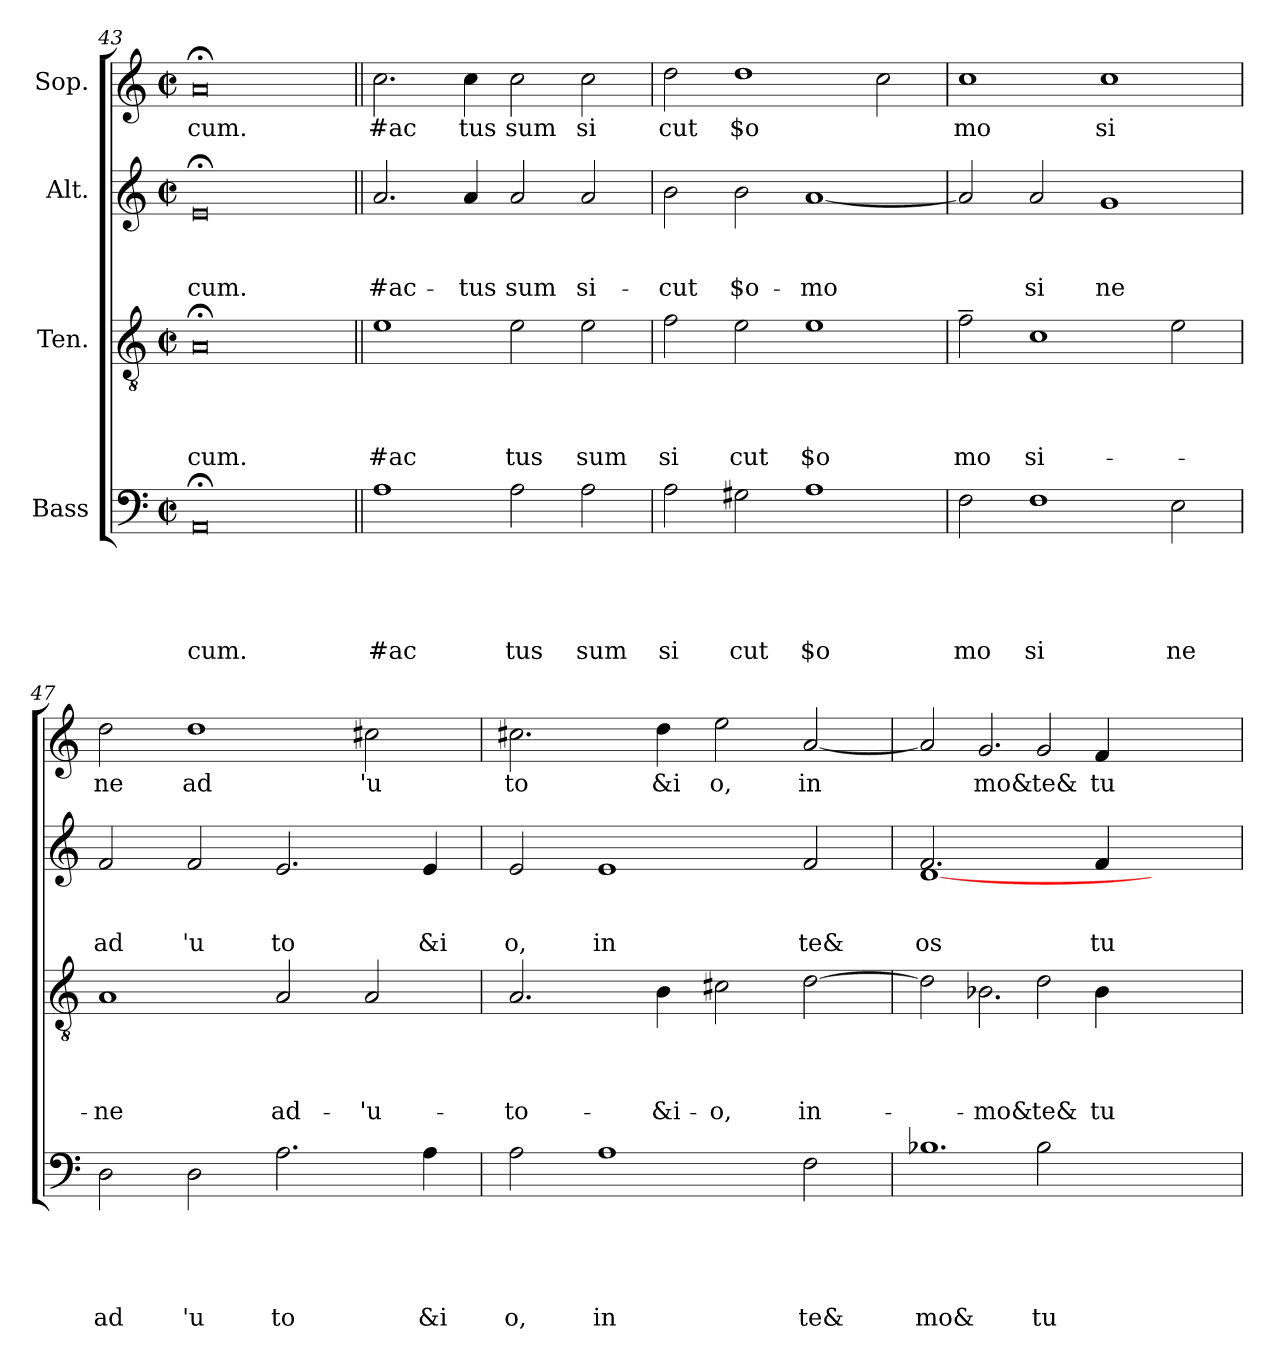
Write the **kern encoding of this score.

**kern	**text	**text	**text	**text	**text	**kern	**text	**text	**text	**text	**kern	**text	**text	**text	**kern	**text
*part4	*part4	*part4	*part4	*part4	*part4	*part3	*part3	*part3	*part3	*part3	*part2	*part2	*part2	*part2	*part1	*part1
*staff4	*staff4	*staff4	*staff4	*staff4	*staff4	*staff3	*staff3	*staff3	*staff3	*staff3	*staff2	*staff2	*staff2	*staff2	*staff1	*staff1
*I"Bass	*	*	*	*	*	*I"Ten.	*	*	*	*	*I"Alt.	*	*	*	*I"Sop.	*
*clefF4	*	*	*	*	*	*clefGv2	*	*	*	*	*clefG2	*	*	*	*clefG2	*
*k[]	*	*	*	*	*	*k[]	*	*	*	*	*k[]	*	*	*	*k[]	*
*C:	*	*	*	*	*	*C:	*	*	*	*	*C:	*	*	*	*C:	*
*M2/2	*	*	*	*	*	*M2/2	*	*	*	*	*M2/2	*	*	*	*M2/2	*
*met(c|)	*	*	*	*	*	*met(c|)	*	*	*	*	*met(c|)	*	*	*	*met(c|)	*
=43	=43	=43	=43	=43	=43	=43	=43	=43	=43	=43	=43	=43	=43	=43	=43	=43
!	!	!	!	!	!LO:LY:b	!	!	!	!	!LO:LY:b	!	!	!	!LO:LY:b	!	!LO:LY:b
0AA;	.	.	.	.	cum.	0A;	.	.	.	cum.	0e;	.	.	-cum.	0a;	cum.
=44||	=44||	=44||	=44||	=44||	=44||	=44||	=44||	=44||	=44||	=44||	=44||	=44||	=44||	=44||	=44||	=44||
!	!	!	!	!	!LO:LY:b	!	!	!	!	!LO:LY:b	!	!	!	!LO:LY:b	!	!LO:LY:b
1A	.	.	.	.	#ac	1e	.	.	.	#ac	2.a/	.	.	#ac-	2.cc\	#ac
!	!	!	!	!	!	!	!	!	!	!	!	!	!	!LO:LY:b	!	!LO:LY:b
.	.	.	.	.	.	.	.	.	.	.	4a/	.	.	-tus	4cc\	tus
!	!	!	!	!	!LO:LY:b	!	!	!	!	!LO:LY:b	!	!	!	!LO:LY:b	!	!LO:LY:b
2A\	.	.	.	.	tus	2e\	.	.	.	tus	2a/	.	.	sum	2cc\	sum
!	!	!	!	!	!LO:LY:b	!	!	!	!	!LO:LY:b	!	!	!	!LO:LY:b	!	!LO:LY:b
2A\	.	.	.	.	sum	2e\	.	.	.	sum	2a/	.	.	si-	2cc\	si
=45	=45	=45	=45	=45	=45	=45	=45	=45	=45	=45	=45	=45	=45	=45	=45	=45
!	!	!	!	!	!LO:LY:b	!	!	!	!	!LO:LY:b	!	!	!	!LO:LY:b	!	!LO:LY:b
2A\	.	.	.	.	si	2f\	.	.	.	si	2b\	.	.	-cut	2dd\	cut
!	!	!	!	!	!LO:LY:b	!	!	!	!	!LO:LY:b	!	!	!	!LO:LY:b	!	!LO:LY:b
2G#X\	.	.	.	.	cut	2e\	.	.	.	cut	2b\	.	.	$o-	1dd	$o
!	!	!	!	!	!LO:LY:b	!	!	!	!	!LO:LY:b	!	!	!	!LO:LY:b	!	!
1A	.	.	.	.	$o	1e	.	.	.	$o	[<1a	.	.	-mo	.	.
.	.	.	.	.	.	.	.	.	.	.	.	.	.	.	2cc\	.
!!LO:LB:g=z
=46	=46	=46	=46	=46	=46	=46	=46	=46	=46	=46	=46	=46	=46	=46	=46	=46
!	!	!	!	!	!LO:LY:b	!	!	!	!	!LO:LY:b	!	!	!	!	!	!LO:LY:b
2F\	.	.	.	.	mo	2f~>\	.	.	.	mo	2a/]	.	.	.	1cc	mo
!	!	!	!	!	!LO:LY:b	!	!	!	!	!LO:LY:b	!	!	!	!LO:LY:b	!	!
1F	.	.	.	.	si	1c	.	.	.	si-	2a/	.	.	si	.	.
!	!	!	!	!	!	!	!	!	!	!	!	!	!	!LO:LY:b	!	!LO:LY:b
.	.	.	.	.	.	.	.	.	.	.	1g	.	.	ne	1cc	si
!	!	!	!	!	!LO:LY:b	!	!	!	!	!	!	!	!	!	!	!
2E\	.	.	.	.	ne	2e\	.	.	.	.	.	.	.	.	.	.
=47	=47	=47	=47	=47	=47	=47	=47	=47	=47	=47	=47	=47	=47	=47	=47	=47
!	!	!	!	!	!LO:LY:b	!	!	!	!	!LO:LY:b	!	!	!	!LO:LY:b	!	!LO:LY:b
2D\	.	.	.	.	ad	1A	.	.	.	-ne	2f/	.	.	ad	2dd\	ne
!	!	!	!	!	!LO:LY:b	!	!	!	!	!	!	!	!	!LO:LY:b	!	!LO:LY:b
2D\	.	.	.	.	'u	.	.	.	.	.	2f/	.	.	'u	1dd	ad
!	!	!	!	!	!LO:LY:b	!	!	!	!	!LO:LY:b	!	!	!	!LO:LY:b	!	!
2.A\	.	.	.	.	to	2A/	.	.	.	ad-	2.e/	.	.	to	.	.
!	!	!	!	!	!	!	!	!	!	!LO:LY:b	!	!	!	!	!	!LO:LY:b
.	.	.	.	.	.	2A/	.	.	.	-'u-	.	.	.	.	2cc#X\	'u
!	!	!	!	!	!LO:LY:b	!	!	!	!	!	!	!	!	!LO:LY:b	!	!
4A\	.	.	.	.	&i	.	.	.	.	.	4e/	.	.	&i	.	.
=48	=48	=48	=48	=48	=48	=48	=48	=48	=48	=48	=48	=48	=48	=48	=48	=48
!	!	!	!	!	!LO:LY:b	!	!	!	!	!LO:LY:b	!	!	!	!LO:LY:b	!	!LO:LY:b
2A\	.	.	.	.	o,	2.A/	.	.	.	-to-	2e/	.	.	o,	2.cc#X\	to
!	!	!	!	!	!LO:LY:b	!	!	!	!	!	!	!	!	!LO:LY:b	!	!
1A	.	.	.	.	in	.	.	.	.	.	1e	.	.	in	.	.
!	!	!	!	!	!	!	!	!	!	!LO:LY:b	!	!	!	!	!	!LO:LY:b
.	.	.	.	.	.	4B\	.	.	.	-&i-	.	.	.	.	4dd\	&i
!	!	!	!	!	!	!	!	!	!	!LO:LY:b	!	!	!	!	!	!LO:LY:b
.	.	.	.	.	.	2c#X\	.	.	.	-o,	.	.	.	.	2ee\	o,
!	!	!	!	!	!LO:LY:b	!	!	!	!	!LO:LY:b	!	!	!	!LO:LY:b	!	!LO:LY:b
2F\	.	.	.	.	te&	[>2d\	.	.	.	in-	2f/	.	.	te&	[<2a/	in
=49	=49	=49	=49	=49	=49	=49	=49	=49	=49	=49	=49	=49	=49	=49	=49	=49
!	!	!	!	!	!LO:LY:b	!	!	!	!	!	!	!	!	!LO:LY:b	!	!
*^	*	*	*	*	*	*^	*	*	*	*	*^	*	*	*	*	*
*	*	*	*	*	*	*	*	*^	*	*	*	*	*	*	*	*	*	*	*
!	!	!	!	!	!	!	!	!	!	!	!	!	!	!	!	!	!	!LO:LY:b	!	!
*	*	*	*	*	*	*	*	*	*	*	*	*	*	*	*	*	*	*	*^	*
*	*	*	*	*	*	*	*	*	*	*	*	*	*	*	*	*	*	*	*	*^	*
1.B-X	2ryy	.	.	.	.	mo&	2d\]	4ryy	2.ryy	.	.	.	.	2.f/	[<1d	.	.	os	2a/]	4ryy	2.ryy	.
!	!	!	!	!	!	!	!	!	!	!	!	!	!LO:LY:b	!	!	!	!	!	!	!	!	!LO:LY:b
.	.	.	.	.	.	.	.	2.B-X\	.	.	.	.	mo&-	.	.	.	.	.	.	2.g/	.	mo&
!	!	!	!	!	!	!LO:LY:b	!	!	!	!	!	!	!LO:LY:b	!	!	!	!	!	!	!	!	!LO:LY:b
.	2B-\	.	.	.	.	tu	2d\	.	.	.	.	.	-te&	.	.	.	.	.	2g/	.	.	te&
!	!	!	!	!	!	!	!	!	!	!	!	!	!LO:LY:b	!	!	!	!	!LO:LY:b	!	!	!	!LO:LY:b
.	.	.	.	.	.	.	.	.	4B-\	.	.	.	-tu-	4f/	.	.	.	tu	.	.	4f/	tu
.	2ryy	.	.	.	.	.	2ryy	2ryy	2ryy	.	.	.	.	2ryy	2ryy	.	.	.	2ryy	2ryy	2ryy	.
*v	*v	*	*	*	*	*	*	*	*	*	*	*	*	*v	*v	*	*	*	*v	*v	*v	*
*	*	*	*	*	*	*v	*v	*v	*	*	*	*	*	*	*	*	*	*
=	=	=	=	=	=	=	=	=	=	=	=	=	=	=	=	=
*-	*-	*-	*-	*-	*-	*-	*-	*-	*-	*-	*-	*-	*-	*-	*-	*-
